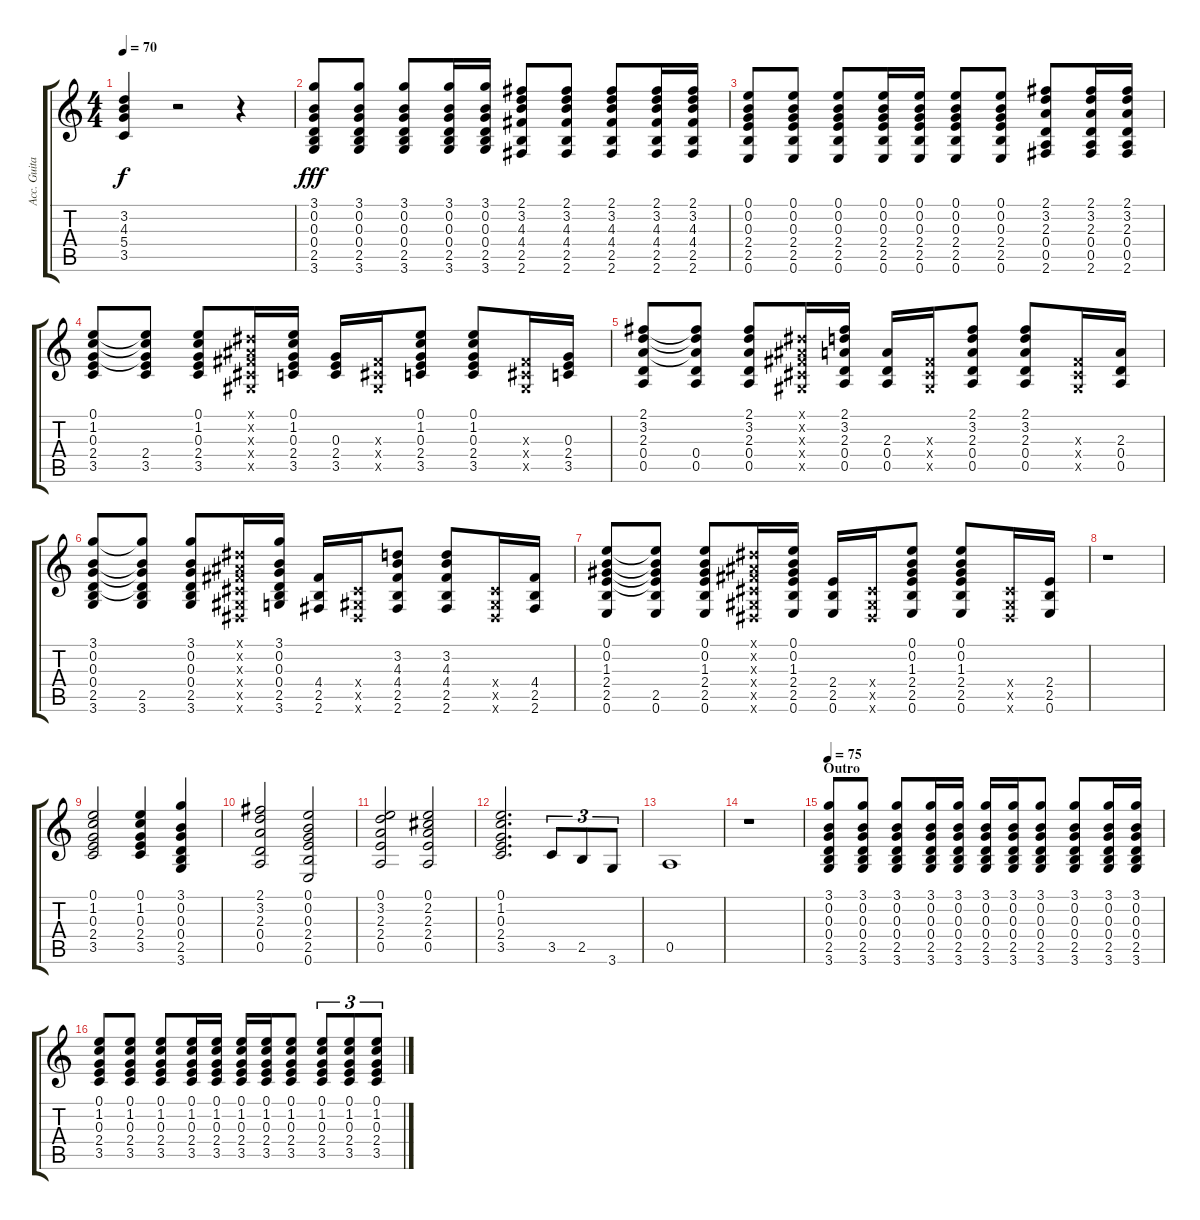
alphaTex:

\track ("Acc. Guitar" "Acc. Guita") {instrument acousticguitarsteel}
\staff {score tabs}
\tuning (E4 B3 G3 D3 A2 E2) {hide}
\ts (4 4)
\tempo 70
\clef g2
\ks c
(3.2{t} 4.3{t} 5.4{t} 3.5{t}).4{dy f} r.2 r.4 |
(3.1 0.2 0.3 0.4 2.5 3.6).8{dy fff} (3.1 0.2 0.3 0.4 2.5 3.6).8 (3.1 0.2 0.3 0.4 2.5 3.6).8 (3.1 0.2 0.3 0.4 2.5 3.6).16 (3.1 0.2 0.3 0.4 2.5 3.6).16 (2.1 3.2 4.3 4.4 2.5 2.6).8 (2.1 3.2 4.3 4.4 2.5 2.6).8 (2.1 3.2 4.3 4.4 2.5 2.6).8 (2.1 3.2 4.3 4.4 2.5 2.6).16 (2.1 3.2 4.3 4.4 2.5 2.6).16 |
(0.1 0.2 0.3 2.4 2.5 0.6).8 (0.1 0.2 0.3 2.4 2.5 0.6).8 (0.1 0.2 0.3 2.4 2.5 0.6).8 (0.1 0.2 0.3 2.4 2.5 0.6).16 (0.1 0.2 0.3 2.4 2.5 0.6).16 (0.1 0.2 0.3 2.4 2.5 0.6).8 (0.1 0.2 0.3 2.4 2.5 0.6).8 (2.1 3.2 2.3 0.4 0.5 2.6).8 (2.1 3.2 2.3 0.4 0.5 2.6).16 (2.1 3.2 2.3 0.4 0.5 2.6).16 |
(0.1 1.2 0.3 2.4 3.5).8 (0.1{t} 1.2{t} 0.3{t} 2.4 3.5).8 (0.1 1.2 0.3 2.4 3.5).8 (-1.1{x} -1.2{x} -1.3{x} -1.4{x} -1.5{x}).16 (0.1 1.2 0.3 2.4 3.5).16 (0.3 2.4 3.5).16 (-1.3{x} -1.4{x} -1.5{x}).16 (0.1 1.2 0.3 2.4 3.5).8 (0.1 1.2 0.3 2.4 3.5).8 (-1.3{x} -1.4{x} -1.5{x}).16 (0.3 2.4 3.5).16 |
(2.1 3.2 2.3 0.4 0.5).8 (2.1{t} 3.2{t} 2.3{t} 0.4 0.5).8 (2.1 3.2 2.3 0.4 0.5).8 (-1.1{x} -1.2{x} -1.3{x} -1.4{x} -1.5{x}).16 (2.1 3.2 2.3 0.4 0.5).16 (2.3 0.4 0.5).16 (-1.3{x} -1.4{x} -1.5{x}).16 (2.1 3.2 2.3 0.4 0.5).8 (2.1 3.2 2.3 0.4 0.5).8 (-1.3{x} -1.4{x} -1.5{x}).16 (2.3 0.4 0.5).16 |
(3.1 0.2 0.3 0.4 2.5 3.6).8 (3.1{t} 0.2{t} 0.3{t} 0.4{t} 2.5 3.6).8 (3.1 0.2 0.3 0.4 2.5 3.6).8 (-1.1{x} -1.2{x} -1.3{x} -1.4{x} -1.5{x} -1.6{x}).16 (3.1 0.2 0.3 0.4 2.5 3.6).16 (4.4 2.5 2.6).16 (-1.4{x} -1.5{x} -1.6{x}).16 (3.2 4.3 4.4 2.5 2.6).8 (3.2 4.3 4.4 2.5 2.6).8 (-1.4{x} -1.5{x} -1.6{x}).16 (4.4 2.5 2.6).16 |
(0.1 0.2 1.3 2.4 2.5 0.6).8 (0.1{t} 0.2{t} 1.3{t} 2.4{t} 2.5 0.6).8 (0.1 0.2 1.3 2.4 2.5 0.6).8 (-1.1{x} -1.2{x} -1.3{x} -1.4{x} -1.5{x} -1.6{x}).16 (0.1 0.2 1.3 2.4 2.5 0.6).16 (2.4 2.5 0.6).16 (-1.4{x} -1.5{x} -1.6{x}).16 (0.1 0.2 1.3 2.4 2.5 0.6).8 (0.1 0.2 1.3 2.4 2.5 0.6).8 (-1.4{x} -1.5{x} -1.6{x}).16 (2.4 2.5 0.6).16 |
r.1 |
(0.1 1.2 0.3 2.4 3.5).2 (0.1 1.2 0.3 2.4 3.5).4 (3.1 0.2 0.3 0.4 2.5 3.6).4 |
(2.1 3.2 2.3 0.4 0.5).2 (0.1 0.2 0.3 2.4 2.5 0.6).2 |
(0.1 3.2 2.3 2.4 0.5).2 (0.1 2.2 2.3 2.4 0.5).2 |
(0.1 1.2 0.3 2.4 3.5).2{d} 3.5.8{tu (3 2)} 2.5.8{tu (3 2)} 3.6.8{tu (3 2)} |
0.5.1 |
r.1 |
\section ("" "Outro")
\tempo 75
(3.1 0.2 0.3 0.4 2.5 3.6).8 (3.1 0.2 0.3 0.4 2.5 3.6).8 (3.1 0.2 0.3 0.4 2.5 3.6).8 (3.1 0.2 0.3 0.4 2.5 3.6).16 (3.1 0.2 0.3 0.4 2.5 3.6).16 (3.1 0.2 0.3 0.4 2.5 3.6).16 (3.1 0.2 0.3 0.4 2.5 3.6).16 (3.1 0.2 0.3 0.4 2.5 3.6).8 (3.1 0.2 0.3 0.4 2.5 3.6).8 (3.1 0.2 0.3 0.4 2.5 3.6).16 (3.1 0.2 0.3 0.4 2.5 3.6).16 |
(0.1 1.2 0.3 2.4 3.5).8 (0.1 1.2 0.3 2.4 3.5).8 (0.1 1.2 0.3 2.4 3.5).8 (0.1 1.2 0.3 2.4 3.5).16 (0.1 1.2 0.3 2.4 3.5).16 (0.1 1.2 0.3 2.4 3.5).16 (0.1 1.2 0.3 2.4 3.5).16 (0.1 1.2 0.3 2.4 3.5).8 (0.1 1.2 0.3 2.4 3.5).8{tu (3 2)} (0.1 1.2 0.3 2.4 3.5).8{tu (3 2)} (0.1 1.2 0.3 2.4 3.5).8{tu (3 2)}
